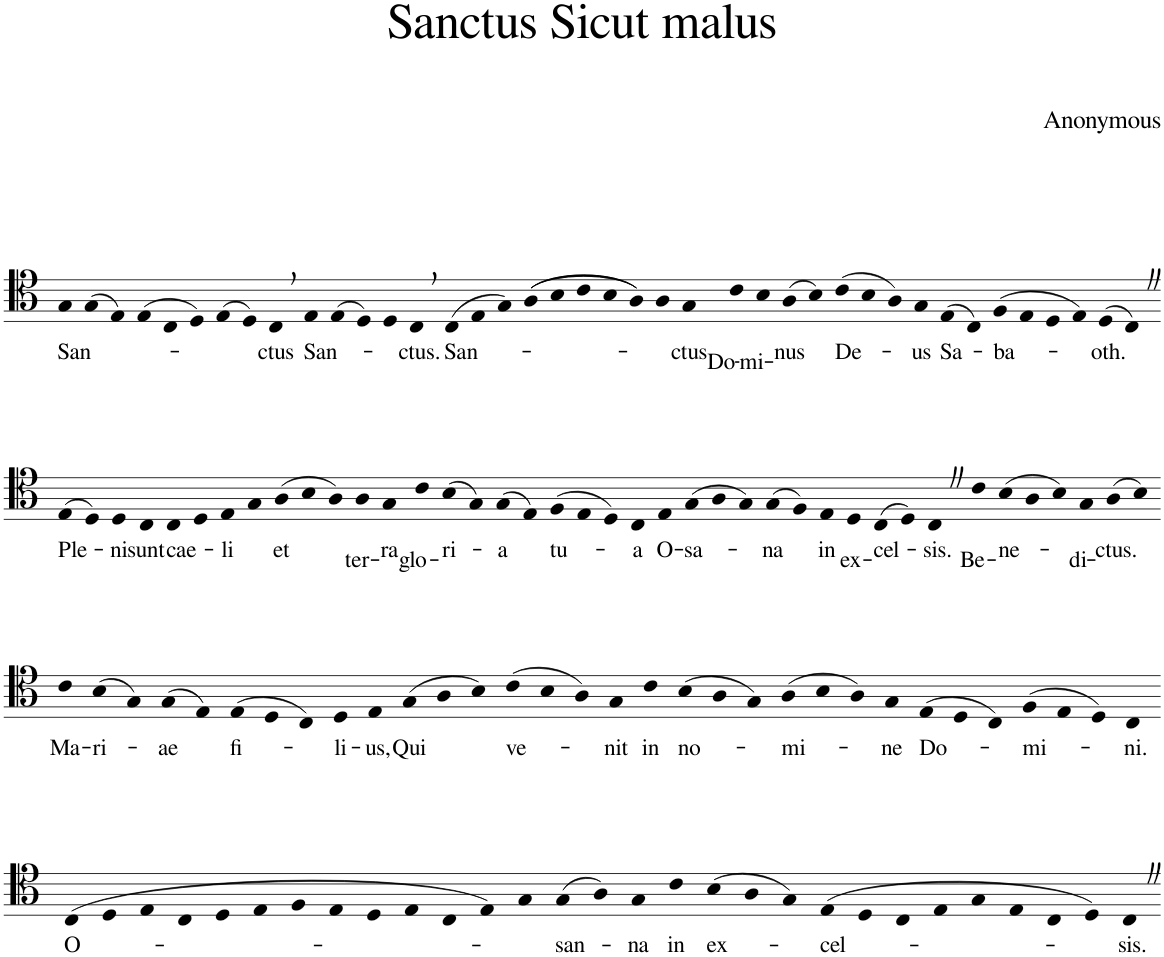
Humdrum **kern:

**kern	**text
*part1	*part1
*staff1	*staff1
*I"Piano	*
*I'Pno.	*
*clefC4	*
*k[]	*
*M63/4	*
=1	=1
!	!LO:LY:b
4G	San-
(4G	.
4E)	.
(4E	.
4C	.
4D)	.
(4E	.
4D)	.
!	!LO:LY:b
4C,	-ctus
!	!LO:LY:b
4E	San-
(4E	.
4D)	.
4D	.
!	!LO:LY:b
4C,	-ctus.
!	!LO:LY:b
(4C	San-
4E	.
4G)	.
((4A	.
4B	.
4c	.
4B	.
4A))	.
4A	.
!	!LO:LY:b
4G	-ctus
!	!LO:LY:b
4c	Do-
!	!LO:LY:b
4B	-mi-
!	!LO:LY:b
(4A	-nus
4B)	.
!	!LO:LY:b
(4c	-De-
4B	.
4A)	.
!	!LO:LY:b
4G	-us
!	!LO:LY:b
(4E	Sa-
4C)	.
!	!LO:LY:b
(4F	-ba-
4E	.
4D	.
4E)	.
!	!LO:LY:b
(4D	-oth.
4CZ)	.
!!LO:LB:g=z
=2-	=2-
!	!LO:LY:b
(4E	Ple-
4D)	.
!	!LO:LY:b
4D	-ni
!	!LO:LY:b
4C	sunt
!	!LO:LY:b
4C	cae-
4D	.
!	!LO:LY:b
4E	-li
4G	.
!	!LO:LY:b
(4A	et
4B	.
4A)	.
!	!LO:LY:b
4A	ter-
!	!LO:LY:b
4G	-ra
!	!LO:LY:b
4c	glo-
!	!LO:LY:b
(4B	-ri-
4G)	.
!	!LO:LY:b
(4G	-a
4E)	.
!	!LO:LY:b
(4F	tu-
4E	.
4D)	.
!	!LO:LY:b
4C	-a
!	!LO:LY:b
4E	O-
!	!LO:LY:b
(4G	-sa-
4A	.
4G)	.
!	!LO:LY:b
(4G	-na
4F)	.
!	!LO:LY:b
4E	in
!	!LO:LY:b
4D	ex-
!	!LO:LY:b
(4C	-cel-
4D)	.
!	!LO:LY:b
4CZ	-sis.
!	!LO:LY:b
4c	Be-
!	!LO:LY:b
(4B	-ne-
4A	.
4B)	.
!	!LO:LY:b
4G	-di-
!	!LO:LY:b
(4A	-ctus.
4B)	.
!!LO:LB:g=z
=3-	=3-
!	!LO:LY:b
4c	Ma-
!	!LO:LY:b
(4B	-ri-
4G)	.
!	!LO:LY:b
(4G	-ae
4E)	.
!	!LO:LY:b
(4E	fi-
4D	.
4C)	.
!	!LO:LY:b
4D	-li-
!	!LO:LY:b
4E	-us,
!	!LO:LY:b
(4G	Qui
4A	.
4B)	.
!	!LO:LY:b
(4c	ve-
4B	.
4A)	.
!	!LO:LY:b
4G	-nit
!	!LO:LY:b
4c	in
!	!LO:LY:b
(4B	no-
4A	.
4G)	.
!	!LO:LY:b
(4A	-mi-
4B	.
4A)	.
!	!LO:LY:b
4G	-ne
!	!LO:LY:b
(4E	Do-
4D	.
4C)	.
!	!LO:LY:b
(4F	-mi-
4E	.
4D)	.
!	!LO:LY:b
4C	-ni.
!!LO:LB:g=z
=4-	=4-
!	!LO:LY:b
(4C	O-
4D	.
4E	.
4C	.
4D	.
4E	.
4F	.
4E	.
4D	.
4E	.
4C	.
4E)	.
4G	.
!	!LO:LY:b
(4G	-san-
4A)	.
!	!LO:LY:b
4G	-na
!	!LO:LY:b
4c	in
!	!LO:LY:b
(4B	ex-
4A	.
4G)	.
!	!LO:LY:b
(4E	-cel-
4D	.
4C	.
4E	.
4G	.
4E	.
4C	.
4D)	.
!	!LO:LY:b
4CZ	-sis.
=-	=-
*-	*-
